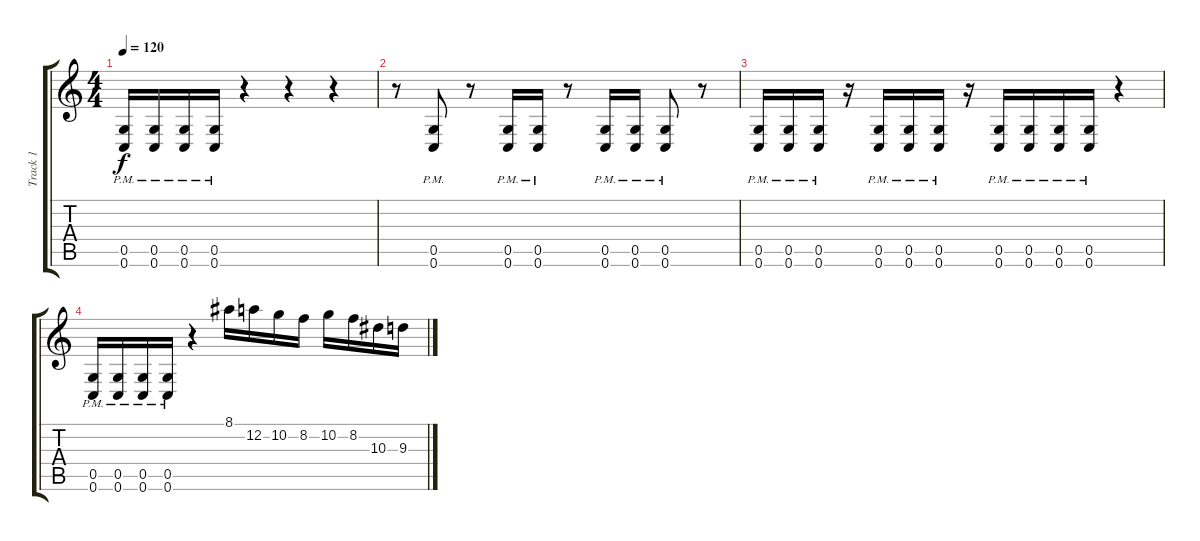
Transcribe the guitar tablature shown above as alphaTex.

\track ("Track 1" "Track 1") {instrument distortionguitar}
\staff {score tabs}
\tuning (D4 A3 F3 C3 G2 C2) {hide}
\ts (4 4)
\tempo 120
\clef g2
\ks c
(0.5{pm} 0.6{pm}).16{dy f} (0.5{pm} 0.6{pm}).16 (0.5{pm} 0.6{pm}).16 (0.5{pm} 0.6{pm}).16 r.4 r.4 r.4 |
r.8 (0.5{pm} 0.6{pm}).8 r.8 (0.5{pm} 0.6{pm}).16 (0.5{pm} 0.6{pm}).16 r.8 (0.5{pm} 0.6{pm}).16 (0.5{pm} 0.6{pm}).16 (0.5{pm} 0.6{pm}).8 r.8 |
(0.5 0.6{pm}).16 (0.5 0.6{pm}).16 (0.5 0.6{pm}).16 r.16 (0.5 0.6{pm}).16 (0.5 0.6{pm}).16 (0.5 0.6{pm}).16 r.16 (0.5 0.6{pm}).16 (0.5 0.6{pm}).16 (0.5 0.6{pm}).16 (0.5 0.6{pm}).16 r.4 |
(0.5{pm} 0.6{pm}).16 (0.5{pm} 0.6{pm}).16 (0.5{pm} 0.6{pm}).16 (0.5{pm} 0.6{pm}).16 r.4 8.1.16 12.2.16 10.2.16 8.2.16 10.2.16 8.2.16 10.3.16 9.3.16
